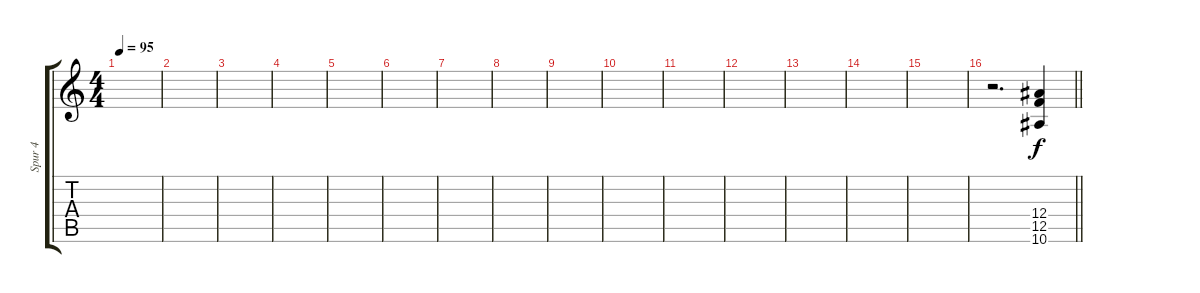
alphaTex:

\track ("Spur 4" "Spur 4") {instrument distortionguitar}
\staff {score tabs}
\tuning (C4 G3 Eb3 Bb2 F2 C2) {hide}
\ts (4 4)
\tempo 95
\clef g2
\ks c
|
|
|
|
|
|
|
|
|
|
|
|
|
|
|
\barLineRight lightlight
r.2{d} (12.4{ss} 12.5{ss} 10.6{ss}).4
